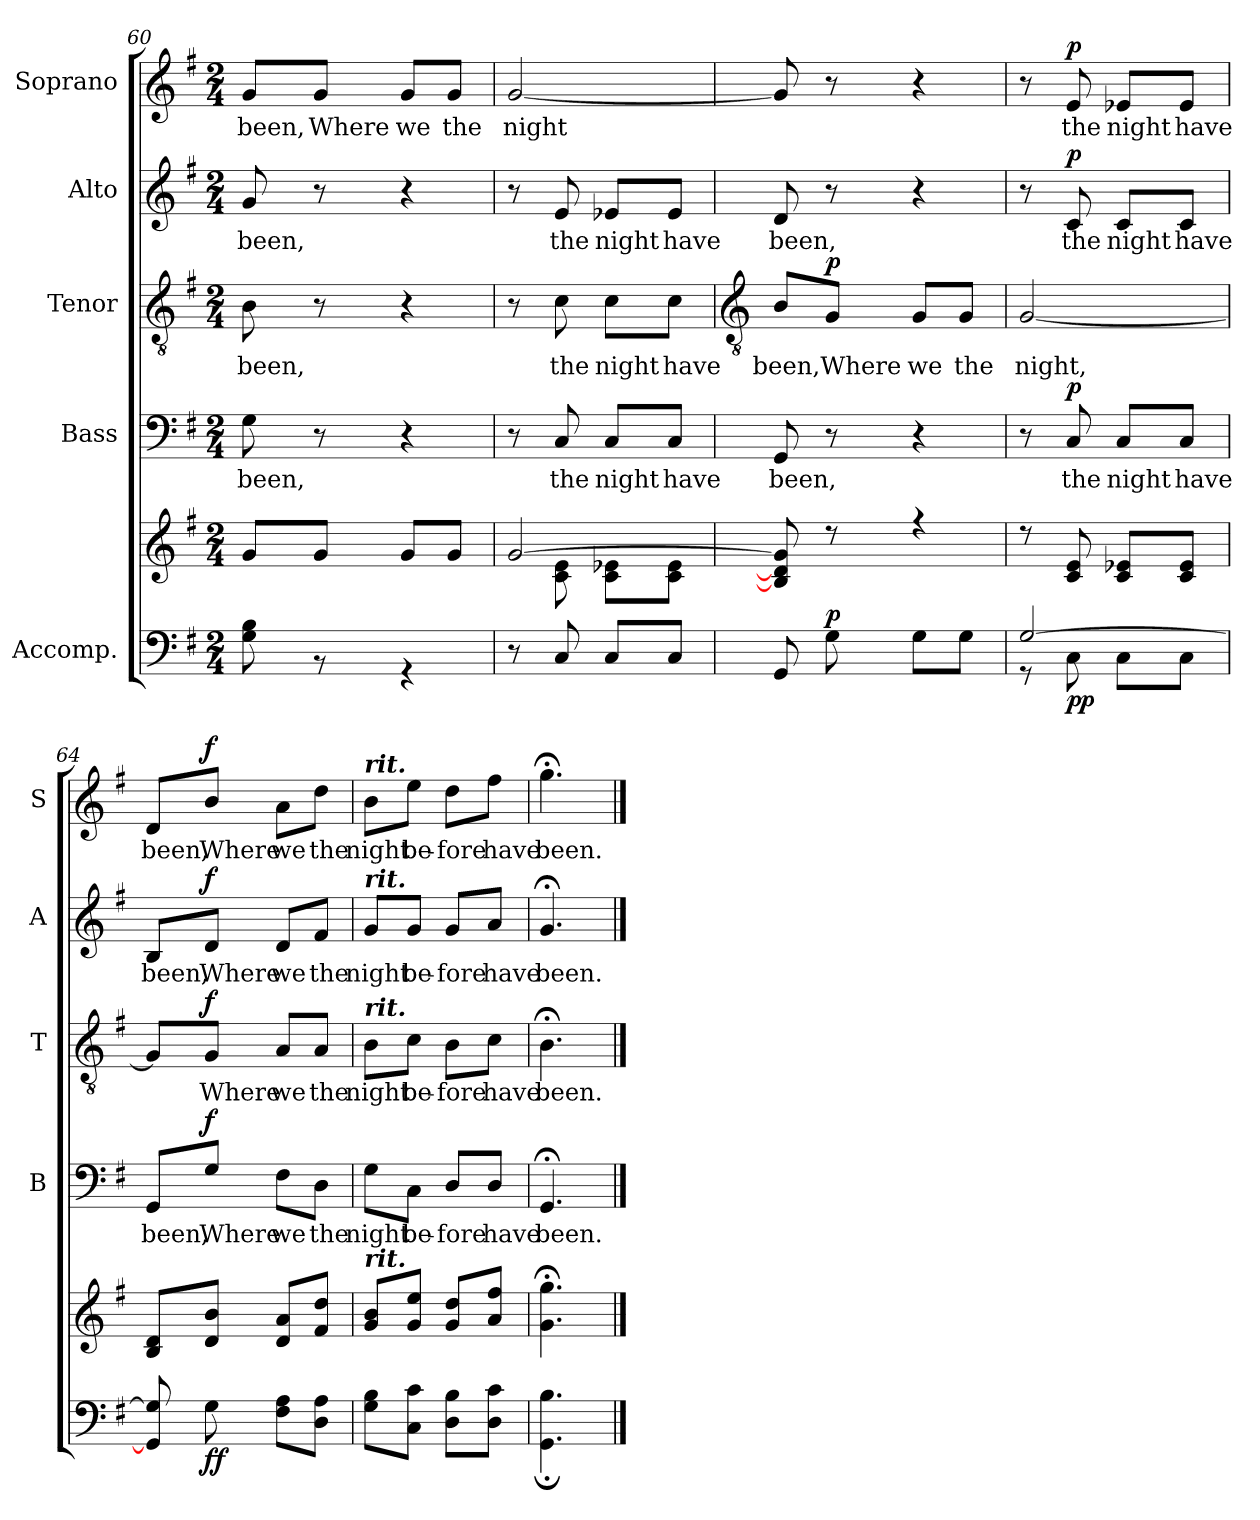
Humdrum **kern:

**kern	**kern	**dynam	**kern	**text	**dynam	**kern	**text	**dynam	**kern	**text	**dynam	**kern	**text	**dynam
*part5	*part5	*part5	*part4	*part4	*part4	*part3	*part3	*part3	*part2	*part2	*part2	*part1	*part1	*part1
*staff6	*staff5	*staff5/6	*staff4	*staff4	*staff4	*staff3	*staff3	*staff3	*staff2	*staff2	*staff2	*staff1	*staff1	*staff1
*I"Accomp.	*	*	*I"Bass	*	*	*I"Tenor	*	*	*I"Alto	*	*	*I"Soprano	*	*
*	*	*	*I'B	*	*	*I'T	*	*	*I'A	*	*	*I'S	*	*
*clefF4	*clefG2	*	*clefF4	*	*	*clefGv2	*	*	*clefG2	*	*	*clefG2	*	*
*k[f#]	*k[f#]	*	*k[f#]	*	*	*k[f#]	*	*	*k[f#]	*	*	*k[f#]	*	*
*G:	*G:	*	*G:	*	*	*G:	*	*	*G:	*	*	*G:	*	*
*M2/4	*M2/4	*	*M2/4	*	*	*M2/4	*	*	*M2/4	*	*	*M2/4	*	*
=60	=60	=60	=60	=60	=60	=60	=60	=60	=60	=60	=60	=60	=60	=60
!LO:N:vis=1	!	!	!	!LO:LY:b	!	!	!LO:LY:b	!	!	!LO:LY:b	!	!	!LO:LY:b	!
*^	*^	*	*	*	*	*	*	*	*	*	*	*	*	*
2ryy	8G 8B	8g/L	2ryy	.	8G	been,	.	8B	been,	.	8g	been,	.	8g/L	been,	.
!	!	!	!	!	!	!	!	!	!	!	!	!	!	!	!LO:LY:b	!
.	8r	8g/J	.	.	8r	.	.	8r	.	.	8r	.	.	8g/J	Where	.
!	!	!	!	!	!	!	!	!	!	!	!	!	!	!	!LO:LY:b	!
.	4r	8g/L	.	.	4r	.	.	4r	.	.	4r	.	.	8g/L	we	.
!	!	!	!	!	!	!	!	!	!	!	!	!	!	!	!LO:LY:b	!
.	.	8g/J	.	.	.	.	.	.	.	.	.	.	.	8g/J	the	.
=61	=61	=61	=61	=61	=61	=61	=61	=61	=61	=61	=61	=61	=61	=61	=61	=61
*	*	*	*^	*	*	*	*	*	*	*	*	*	*	*	*	*
!	!	!	!	!	!	!	!	!	!	!	!	!	!	!	!	!LO:LY:b	!
8ryy	8r	[2g/	2ryy	8ryy	.	8r	.	.	8r	.	.	8r	.	.	[2g	night	.
!	!	!	!	!	!	!	!LO:LY:b	!	!	!LO:LY:b	!	!	!LO:LY:b	!	!	!	!
4.ryy	8C	.	.	8c\ 8e\	.	8C	the	.	8c	the	.	8e	the	.	.	.	.
!	!	!	!	!	!	!	!LO:LY:b	!	!	!LO:LY:b	!	!	!LO:LY:b	!	!	!	!
.	8CL	.	.	8c\ 8e-X\L	.	8C/L	night	.	8c\L	night	.	8e-X/L	night	.	.	.	.
!	!	!	!	!	!	!	!LO:LY:b	!	!	!LO:LY:b	!	!	!LO:LY:b	!	!	!	!
.	8CJ	.	.	8c\ 8e-\J	.	8C/J	have	.	8c\J	have	.	8e-/J	have	.	.	.	.
*	*	*v	*v	*v	*	*	*	*	*	*	*	*	*	*	*	*	*
!!LO:LB:g=z
=62	=62	=62	=62	=62	=62	=62	=62	=62	=62	=62	=62	=62	=62	=62	=62
*	*	*	*	*	*	*	*clefGv2	*	*	*	*	*	*	*	*
*	*	*^	*	*	*	*	*	*	*	*	*	*	*	*	*
*	*	*	*^	*	*	*	*	*	*	*	*	*	*	*	*	*
!	!	!	!LO:N:vis=1	!	!	!	!LO:LY:b	!	!	!LO:LY:b	!	!	!LO:LY:b	!	!	!	!
*	*	*	*v	*v	*	*	*	*	*	*	*	*	*	*	*	*	*
8ryy	8GG	8B] 8d] 8g]	2ryy	.	8GG	been,	.	8B/L	been,	.	8d	been,	.	8g]	.	.
!	!	!	!	!LO:DY:a=2	!	!	!	!	!LO:LY:b	!LO:DY:b	!	!	!	!	!	!
8G\	4.ryy	8r	.	p	8r	.	.	8G/J	Where	p	8r	.	.	8r	.	.
!	!	!	!	!	!	!	!	!	!LO:LY:b	!	!	!	!	!	!	!
8G\L	.	4r	.	.	4r	.	.	8G/L	we	.	4r	.	.	4r	.	.
!	!	!	!	!	!	!	!	!	!LO:LY:b	!	!	!	!	!	!	!
8G\J	.	.	.	.	.	.	.	8G/J	the	.	.	.	.	.	.	.
=63	=63	=63	=63	=63	=63	=63	=63	=63	=63	=63	=63	=63	=63	=63	=63	=63
!	!	!	!LO:N:vis=1	!	!	!	!	!	!LO:LY:b	!	!	!	!	!	!	!
[2G/	8r	8r	2ryy	.	8r	.	.	[2G	night,	.	8r	.	.	8r	.	.
!	!	!	!	!LO:DY:b=2	!	!LO:LY:b	!	!	!	!	!	!LO:LY:b	!	!	!LO:LY:b	!
!	!	!	!	!LO:DY:n=1:b	!	!	!LO:DY:b	!	!	!	!	!	!LO:DY:b	!	!	!LO:DY:b
.	8C\	8c 8e	.	p p	8C	the	p	.	.	.	8c	the	p	8e	the	p
!	!	!	!	!	!	!LO:LY:b	!	!	!	!	!	!LO:LY:b	!	!	!LO:LY:b	!
.	8C\L	8c 8e-XL	.	.	8C/L	night	.	.	.	.	8c/L	night	.	8e-X/L	night	.
!	!	!	!	!	!	!LO:LY:b	!	!	!	!	!	!LO:LY:b	!	!	!LO:LY:b	!
.	8C\J	8c 8e-J	.	.	8C/J	have	.	.	.	.	8c/J	have	.	8e-/J	have	.
=64	=64	=64	=64	=64	=64	=64	=64	=64	=64	=64	=64	=64	=64	=64	=64	=64
!	!	!	!LO:N:vis=1	!	!	!LO:LY:b	!	!	!	!	!	!LO:LY:b	!	!	!LO:LY:b	!
8GG/] 8G/]	8ryy	8B 8dL	2ryy	.	8GG/L	been,	.	8G/L]	.	.	8B/L	been,	.	8d/L	been,	.
!	!	!	!	!LO:DY:b=2	!	!LO:LY:b	!	!	!LO:LY:b	!	!	!LO:LY:b	!	!	!LO:LY:b	!
!	!	!	!	!LO:DY:n=1:b	!	!	!LO:DY:b	!	!	!LO:DY:b	!	!	!LO:DY:b	!	!	!LO:DY:b
4.ryy	8G	8d 8bJ	.	f f	8G/J	Where	f	8G/J	Where	f	8d/J	Where	f	8b/J	Where	f
!	!	!	!	!	!	!LO:LY:b	!	!	!LO:LY:b	!	!	!LO:LY:b	!	!	!LO:LY:b	!
.	8F# 8AL	8d 8aL	.	.	8F#\L	we	.	8A/L	we	.	8d/L	we	.	8a\L	we	.
!	!	!	!	!	!	!LO:LY:b	!	!	!LO:LY:b	!	!	!LO:LY:b	!	!	!LO:LY:b	!
.	8D 8AJ	8f# 8ddJ	.	.	8D\J	the	.	8A/J	the	.	8f#/J	the	.	8dd\J	the	.
=65	=65	=65	=65	=65	=65	=65	=65	=65	=65	=65	=65	=65	=65	=65	=65	=65
!	!	!	!	!	!	!	!	!	!	!	!	!	!	!LO:TX:a:Bi:t=rit.	!	!
!	!	!	!	!	!	!	!	!	!	!	!LO:TX:a:Bi:t=rit.	!	!	!	!	!
!	!	!	!	!	!	!	!	!LO:TX:a:Bi:t=rit.	!	!	!	!	!	!	!	!
!	!	!LO:TX:a:Bi:t=rit.	!	!	!	!	!	!	!	!	!	!	!	!	!	!
!	!	!	!LO:N:vis=1	!	!	!LO:LY:b	!	!	!LO:LY:b	!	!	!LO:LY:b	!	!	!LO:LY:b	!
2ryy	8G 8BL	8g 8bL	2ryy	.	8G\L	night	.	8B\L	night	.	8g/L	night	.	8b\L	night	.
!	!	!	!	!	!	!LO:LY:b	!	!	!LO:LY:b	!	!	!LO:LY:b	!	!	!LO:LY:b	!
.	8C 8cJ	8g 8eeJ	.	.	8C\J	be-	.	8c\J	be-	.	8g/J	be-	.	8ee\J	be-	.
!	!	!	!	!	!	!LO:LY:b	!	!	!LO:LY:b	!	!	!LO:LY:b	!	!	!LO:LY:b	!
.	8D\ 8B\L	8g 8ddL	.	.	8D/L	-fore	.	8B\L	-fore	.	8g/L	-fore	.	8dd\L	-fore	.
!	!	!	!	!	!	!LO:LY:b	!	!	!LO:LY:b	!	!	!LO:LY:b	!	!	!LO:LY:b	!
.	8D\ 8c\J	8a 8ff#J	.	.	8D/J	have	.	8c\J	have	.	8a/J	have	.	8ff#\J	have	.
=66	=66	=66	=66	=66	=66	=66	=66	=66	=66	=66	=66	=66	=66	=66	=66	=66
!	!	!	!	!	!	!LO:LY:b	!	!	!LO:LY:b	!	!	!LO:LY:b	!	!	!LO:LY:b	!
4.ryy	4.GG; 4.B;	4.g;< 4.gg;<	4.ryy	.	4.GG;<	been.	.	4.B;<	been.	.	4.g;<	been.	.	4.gg;<	been.	.
*v	*v	*	*	*	*	*	*	*	*	*	*	*	*	*	*	*
*	*v	*v	*	*	*	*	*	*	*	*	*	*	*	*	*
==	==	==	==	==	==	==	==	==	==	==	==	==	==	==
*-	*-	*-	*-	*-	*-	*-	*-	*-	*-	*-	*-	*-	*-	*-
